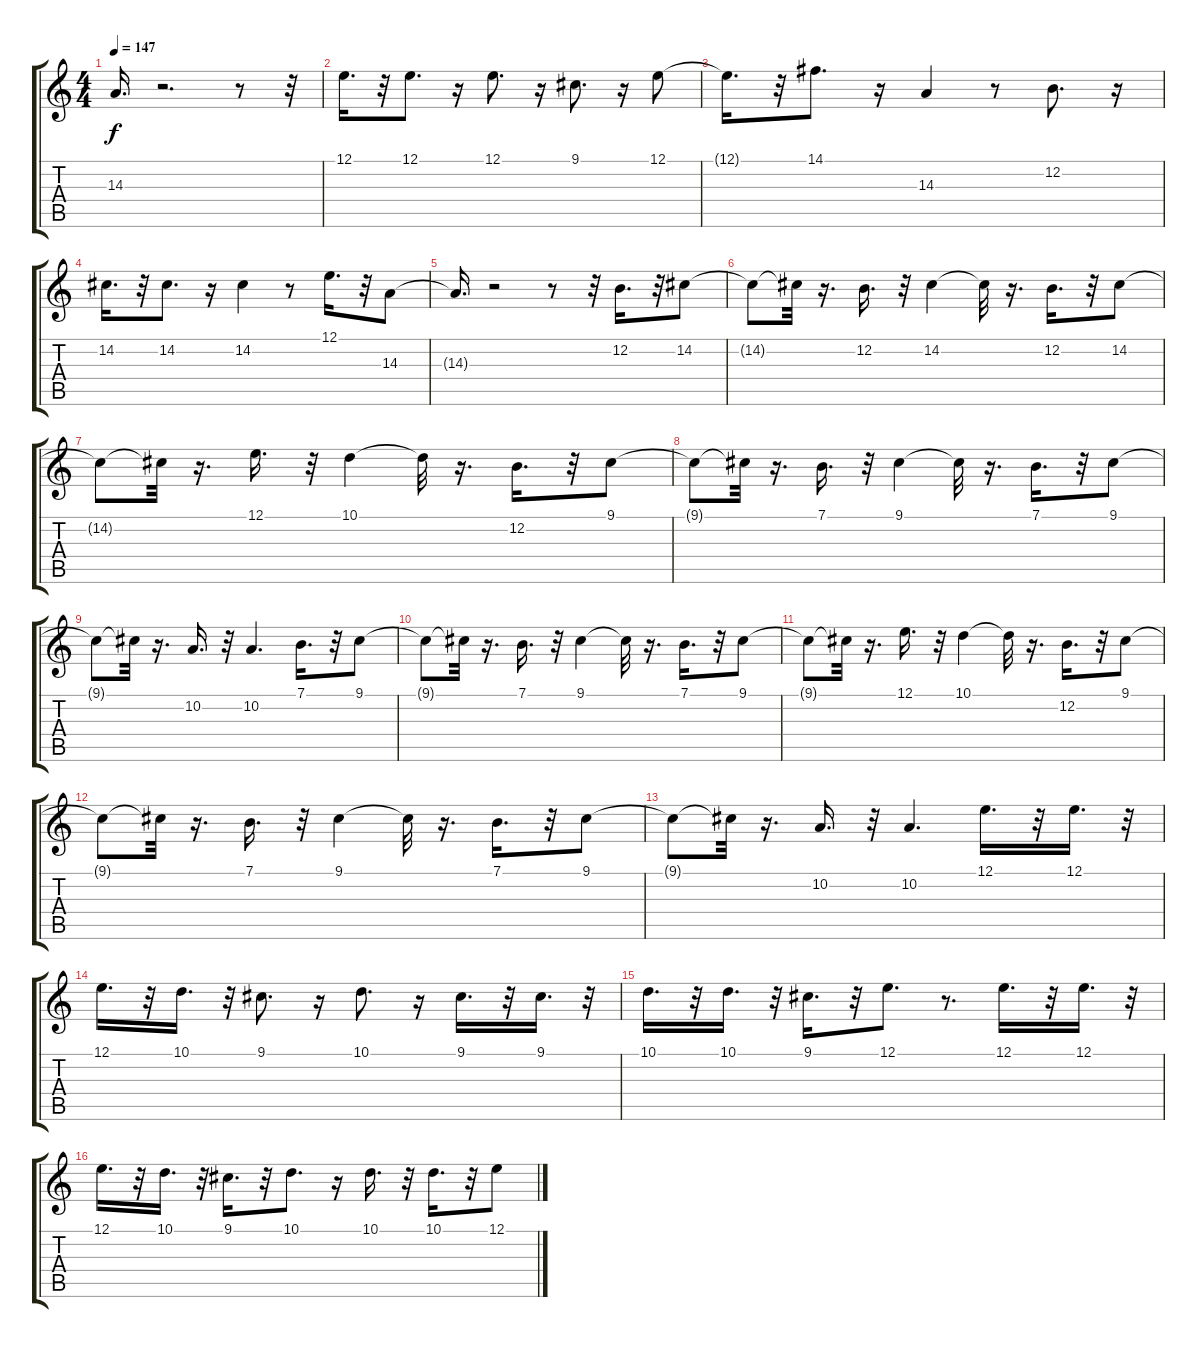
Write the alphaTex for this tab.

\track "" {instrument lead6voice}
\staff {score tabs}
\tuning (E4 B3 G3 D3 A2 E2) {hide}
\ts (4 4)
\tempo 147
\clef g2
\ks c
14.3{t}.16{d dy f} r.2{d} r.8 r.32 |
12.1.16{d} r.32 12.1.8{d} r.16 12.1.8{d} r.16 9.1.8{d} r.16 12.1.8 |
12.1{t}.16{d} r.32 14.1.8{d} r.16 14.3.4 r.8 12.2.8{d} r.16 |
14.2.16{d} r.32 14.2.8{d} r.16 14.2.4 r.8 12.1.16{d} r.32 14.3.8 |
14.3{t}.16{d} r.2 r.8 r.32 12.2.16{d} r.32 14.2.8 |
14.2{t}.8 14.2{t}.32 r.16{d} 12.2.16{d} r.32 14.2.4 14.2{t}.32 r.16{d} 12.2.16{d} r.32 14.2.8 |
14.2{t}.8 14.2{t}.32 r.16{d} 12.1.16{d} r.32 10.1.4 10.1{t}.32 r.16{d} 12.2.16{d} r.32 9.1.8 |
9.1{t}.8 9.1{t}.32 r.16{d} 7.1.16{d} r.32 9.1.4 9.1{t}.32 r.16{d} 7.1.16{d} r.32 9.1.8 |
9.1{t}.8 9.1{t}.32 r.16{d} 10.2.16{d} r.32 10.2.4{d} 7.1.16{d} r.32 9.1.8 |
9.1{t}.8 9.1{t}.32 r.16{d} 7.1.16{d} r.32 9.1.4 9.1{t}.32 r.16{d} 7.1.16{d} r.32 9.1.8 |
9.1{t}.8 9.1{t}.32 r.16{d} 12.1.16{d} r.32 10.1.4 10.1{t}.32 r.16{d} 12.2.16{d} r.32 9.1.8 |
9.1{t}.8 9.1{t}.32 r.16{d} 7.1.16{d} r.32 9.1.4 9.1{t}.32 r.16{d} 7.1.16{d} r.32 9.1.8 |
9.1{t}.8 9.1{t}.32 r.16{d} 10.2.16{d} r.32 10.2.4{d} 12.1.16{d} r.32 12.1.16{d} r.32 |
12.1.16{d} r.32 10.1.16{d} r.32 9.1.8{d} r.16 10.1.8{d} r.16 9.1.16{d} r.32 9.1.16{d} r.32 |
10.1.16{d} r.32 10.1.16{d} r.32 9.1.16{d} r.32 12.1.8{d} r.8{d} 12.1.16{d} r.32 12.1.16{d} r.32 |
12.1.16{d} r.32 10.1.16{d} r.32 9.1.16{d} r.32 10.1.8{d} r.16 10.1.16{d} r.32 10.1.16{d} r.32 12.1.8
